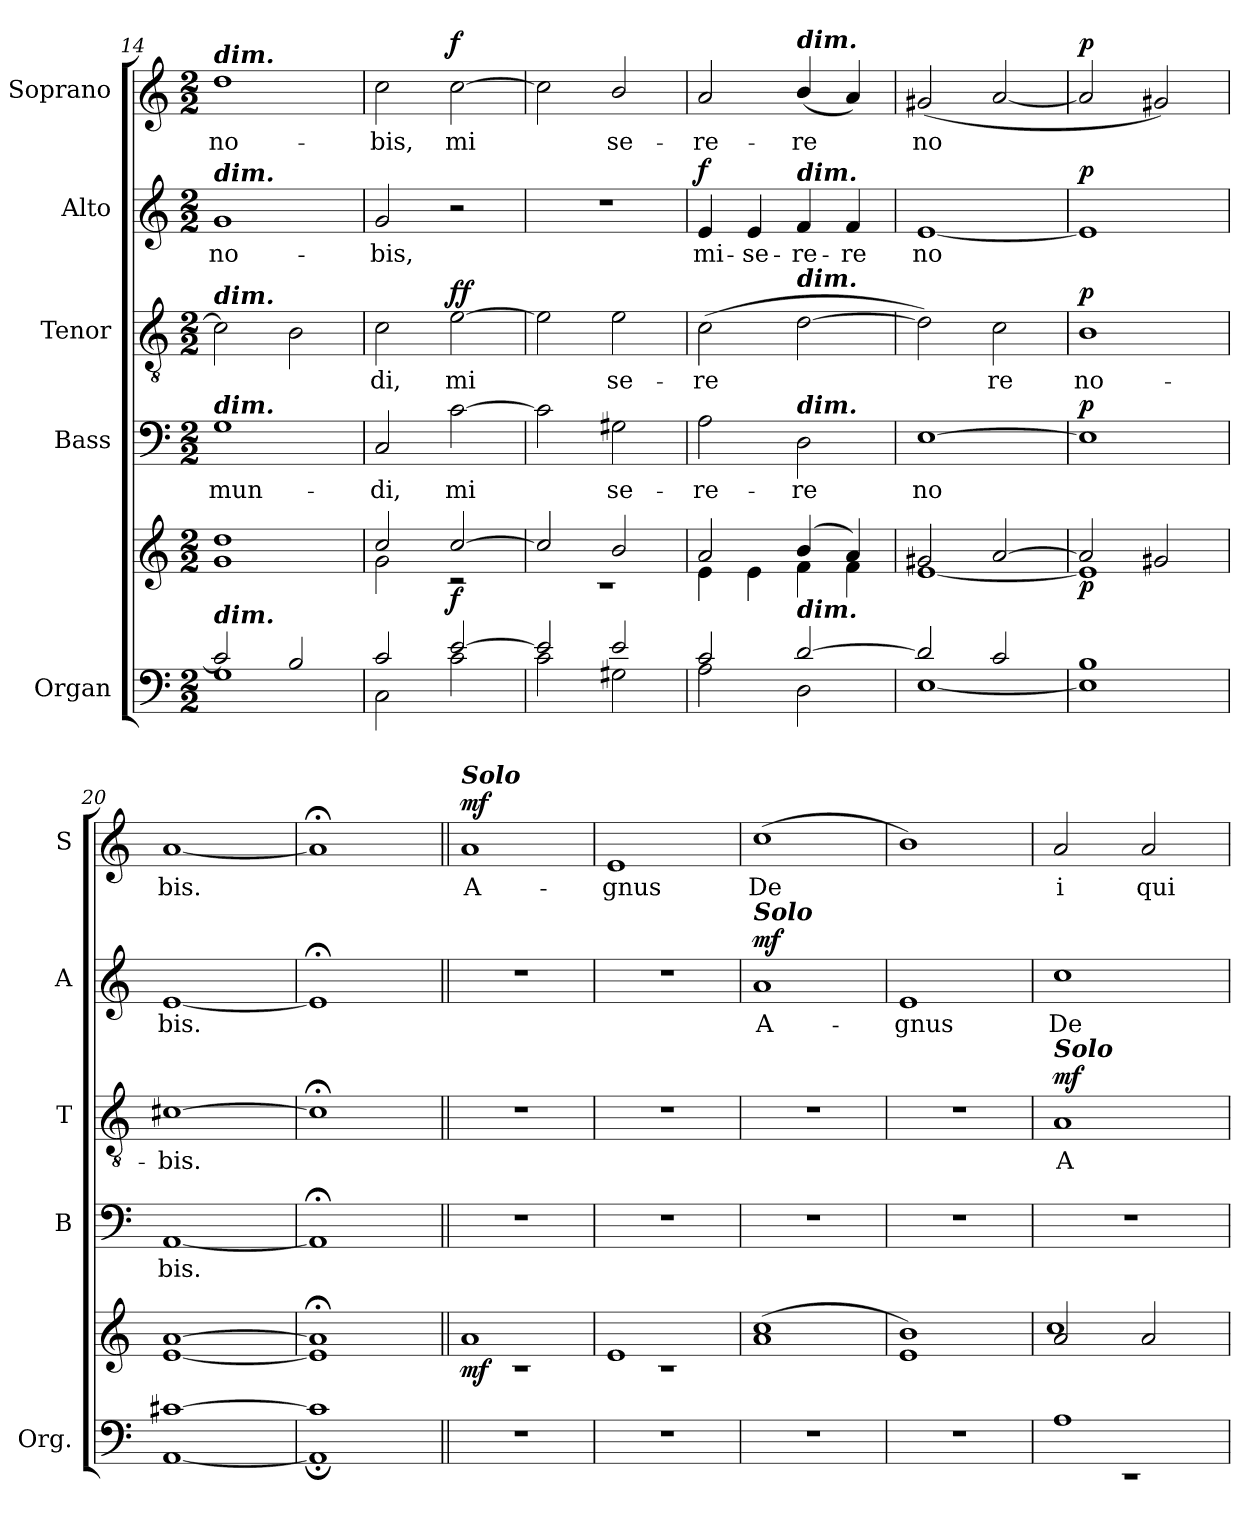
**kern	**kern	**dynam	**kern	**text	**dynam	**kern	**text	**dynam	**kern	**text	**dynam	**kern	**text	**dynam
*part5	*part5	*part5	*part4	*part4	*part4	*part3	*part3	*part3	*part2	*part2	*part2	*part1	*part1	*part1
*staff6	*staff5	*staff5/6	*staff4	*staff4	*staff4	*staff3	*staff3	*staff3	*staff2	*staff2	*staff2	*staff1	*staff1	*staff1
*I"Organ	*	*	*I"Bass	*	*	*I"Tenor	*	*	*I"Alto	*	*	*I"Soprano	*	*
*I'Org.	*	*	*I'B	*	*	*I'T	*	*	*I'A	*	*	*I'S	*	*
*clefF4	*clefG2	*	*clefF4	*	*	*clefGv2	*	*	*clefG2	*	*	*clefG2	*	*
*k[]	*k[]	*	*k[]	*	*	*k[]	*	*	*k[]	*	*	*k[]	*	*
*C:	*C:	*	*C:	*	*	*C:	*	*	*C:	*	*	*C:	*	*
*M2/2	*M2/2	*	*M2/2	*	*	*M2/2	*	*	*M2/2	*	*	*M2/2	*	*
=14	=14	=14	=14	=14	=14	=14	=14	=14	=14	=14	=14	=14	=14	=14
*^	*^	*	*	*	*	*	*	*	*	*	*	*	*	*
!	!	!	!	!	!	!	!	!	!	!	!	!	!	!LO:TX:a:Bi:t=dim.	!	!
!	!	!	!	!	!	!	!	!	!	!	!LO:TX:a:Bi:t=dim.	!	!	!	!	!
!	!	!	!	!	!	!	!	!LO:TX:a:Bi:t=dim.	!	!	!	!	!	!	!	!
!	!	!	!	!	!LO:TX:a:Bi:t=dim.	!	!	!	!	!	!	!	!	!	!	!
!LO:TX:a:Bi:t=dim.	!	!	!	!	!	!	!	!	!	!	!	!	!	!	!	!
!	!	!	!	!	!	!LO:LY:b	!	!	!	!	!	!LO:LY:b	!	!	!LO:LY:b	!
2c/]	1G	1dd	1g	.	1G	mun-	.	2c\]	.	.	1g	no-	.	1dd	no-	.
2B/	.	.	.	.	.	.	.	2B\	.	.	.	.	.	.	.	.
=15	=15	=15	=15	=15	=15	=15	=15	=15	=15	=15	=15	=15	=15	=15	=15	=15
!	!	!	!	!	!	!LO:LY:b	!	!	!LO:LY:b	!	!	!LO:LY:b	!	!	!LO:LY:b	!
2c/	2C\	2cc/	2g\	.	2C/	-di,	.	2c\	di,	.	2g/	-bis,	.	2cc\	-bis,	.
!	!	!	!	!LO:DY:b	!	!LO:LY:b	!	!	!LO:LY:b	!LO:DY:b	!	!	!	!	!LO:LY:b	!
!	!	!	!	!	!	!	!	!	!	!LO:DY:n=1:b	!	!	!	!	!	!LO:DY:b
[>2e/	2c\	[>2cc/	2rc	f	[2c\	mi­	.	[2e\	mi­	f f	2r	.	.	[2cc\	mi­	f
=16	=16	=16	=16	=16	=16	=16	=16	=16	=16	=16	=16	=16	=16	=16	=16	=16
2e/]	2c\	2cc/]	1rc	.	2c\]	.	.	2e\]	.	.	1r	.	.	2cc\]	.	.
!	!	!	!	!	!	!LO:LY:b	!	!	!LO:LY:b	!	!	!	!	!	!LO:LY:b	!
2e/	2G#X\	2b/	.	.	2G#X\	se-	.	2e\	se-	.	.	.	.	2b/	se-	.
=17	=17	=17	=17	=17	=17	=17	=17	=17	=17	=17	=17	=17	=17	=17	=17	=17
!	!	!	!	!	!	!LO:LY:b	!	!	!LO:LY:b	!	!	!LO:LY:b	!LO:DY:b	!	!LO:LY:b	!
2c/	2A\	2a/	4e\	.	2A\	-re-	.	(>2c\	-re­	.	4e/	mi-	f	2a/	-re-	.
!	!	!	!	!	!	!	!	!	!	!	!	!LO:LY:b	!	!	!	!
.	.	.	4e\	.	.	.	.	.	.	.	4e/	-se-	.	.	.	.
!	!	!	!	!	!	!	!	!	!	!	!	!	!	!LO:TX:a:Bi:t=dim.	!	!
!	!	!	!	!	!	!	!	!	!	!	!LO:TX:a:Bi:t=dim.	!	!	!	!	!
!	!	!	!	!	!	!	!	!LO:TX:a:Bi:t=dim.	!	!	!	!	!	!	!	!
!	!	!	!	!	!LO:TX:a:Bi:t=dim.	!	!	!	!	!	!	!	!	!	!	!
!LO:TX:a:Bi:t=dim.	!	!	!	!	!	!	!	!	!	!	!	!	!	!	!	!
!	!	!	!	!	!	!LO:LY:b	!	!	!	!	!	!LO:LY:b	!	!	!LO:LY:b	!
[>2d/	2D\	(>4b/	4f\	.	2D\	-re	.	[2d\	.	.	4f/	-re-	.	(<4b/	-re	.
!	!	!	!	!	!	!	!	!	!	!	!	!LO:LY:b	!	!	!	!
.	.	4a/)	4f\	.	.	.	.	.	.	.	4f/	-re	.	4a/)	.	.
=18	=18	=18	=18	=18	=18	=18	=18	=18	=18	=18	=18	=18	=18	=18	=18	=18
!	!	!	!	!	!	!LO:LY:b	!	!	!	!	!	!LO:LY:b	!	!	!LO:LY:b	!
2d/]	[<1E	2g#X/	[<1e	.	[1E	no­	.	2d\])	.	.	[1e	no­	.	(<2g#X/	no­	.
!	!	!	!	!	!	!	!	!	!LO:LY:b	!	!	!	!	!	!	!
2c/	.	[>2a/	.	.	.	.	.	2c\	re	.	.	.	.	[2a/	.	.
=19	=19	=19	=19	=19	=19	=19	=19	=19	=19	=19	=19	=19	=19	=19	=19	=19
!	!	!	!	!LO:DY:b	!	!	!LO:DY:b	!	!LO:LY:b	!LO:DY:b	!	!	!LO:DY:b	!	!	!LO:DY:b
1B	1E]	2a/]	1e]	p	1E]	.	p	1B	no-	p	1e]	.	p	2a/]	.	p
.	.	2g#X/	.	.	.	.	.	.	.	.	.	.	.	2g#X/)	.	.
=20	=20	=20	=20	=20	=20	=20	=20	=20	=20	=20	=20	=20	=20	=20	=20	=20
!	!	!	!	!	!	!LO:LY:b	!	!	!LO:LY:b	!	!	!LO:LY:b	!	!	!LO:LY:b	!
[>1c#X	[<1AA	[>1a	[<1e	.	[1AA	bis.	.	[1c#X	-bis.	.	[1e	bis.	.	[1a	bis.	.
=21	=21	=21	=21	=21	=21	=21	=21	=21	=21	=21	=21	=21	=21	=21	=21	=21
1c#]	1AA;]	1a;<]	1e]	.	1AA;]	.	.	1c#;<]	.	.	1e;]	.	.	1a;]	.	.
!!LO:LB:g=z
=22||	=22||	=22||	=22||	=22||	=22||	=22||	=22||	=22||	=22||	=22||	=22||	=22||	=22||	=22||	=22||	=22||
!	!	!	!	!	!	!	!	!	!	!	!	!	!	!LO:TX:a:Bi:t=Solo	!	!
!	!	!	!	!LO:DY:b	!	!	!	!	!	!	!	!	!	!	!LO:LY:b	!LO:DY:b
*v	*v	*	*	*	*	*	*	*	*	*	*	*	*	*	*	*
1r	1a	1rc	mf	1r	.	.	1r	.	.	1r	.	.	1a	A-	mf
=23	=23	=23	=23	=23	=23	=23	=23	=23	=23	=23	=23	=23	=23	=23	=23
!	!	!	!	!	!	!	!	!	!	!	!	!	!	!LO:LY:b	!
1r	1e	1rc	.	1r	.	.	1r	.	.	1r	.	.	1e	-gnus	.
=24	=24	=24	=24	=24	=24	=24	=24	=24	=24	=24	=24	=24	=24	=24	=24
!	!	!	!	!	!	!	!	!	!	!LO:TX:a:Bi:t=Solo	!	!	!	!	!
!	!	!	!	!	!	!	!	!	!	!	!LO:LY:b	!LO:DY:b	!	!LO:LY:b	!
1r	(>1cc	1a	.	1r	.	.	1r	.	.	1a	A-	mf	(>1cc	De­	.
=25	=25	=25	=25	=25	=25	=25	=25	=25	=25	=25	=25	=25	=25	=25	=25
!	!	!	!	!	!	!	!	!	!	!	!LO:LY:b	!	!	!	!
1r	1b)	1e	.	1r	.	.	1r	.	.	1e	-gnus	.	1b)	.	.
=26	=26	=26	=26	=26	=26	=26	=26	=26	=26	=26	=26	=26	=26	=26	=26
*^	*	*	*	*	*	*	*	*	*	*	*	*	*	*	*
!	!	!	!	!	!	!	!	!LO:TX:a:Bi:t=Solo	!	!	!	!	!	!	!	!
!	!	!	!	!	!	!	!	!	!LO:LY:b	!LO:DY:b	!	!LO:LY:b	!	!	!LO:LY:b	!
1A	1rEE	2a/	1cc	.	1r	.	.	1A	A-	mf	1cc	De­	.	2a/	i	.
!	!	!	!	!	!	!	!	!	!	!	!	!	!	!	!LO:LY:b	!
.	.	2a/	.	.	.	.	.	.	.	.	.	.	.	2a/	qui	.
*v	*v	*	*	*	*	*	*	*	*	*	*	*	*	*	*	*
*	*v	*v	*	*	*	*	*	*	*	*	*	*	*	*	*
=	=	=	=	=	=	=	=	=	=	=	=	=	=	=
*-	*-	*-	*-	*-	*-	*-	*-	*-	*-	*-	*-	*-	*-	*-
